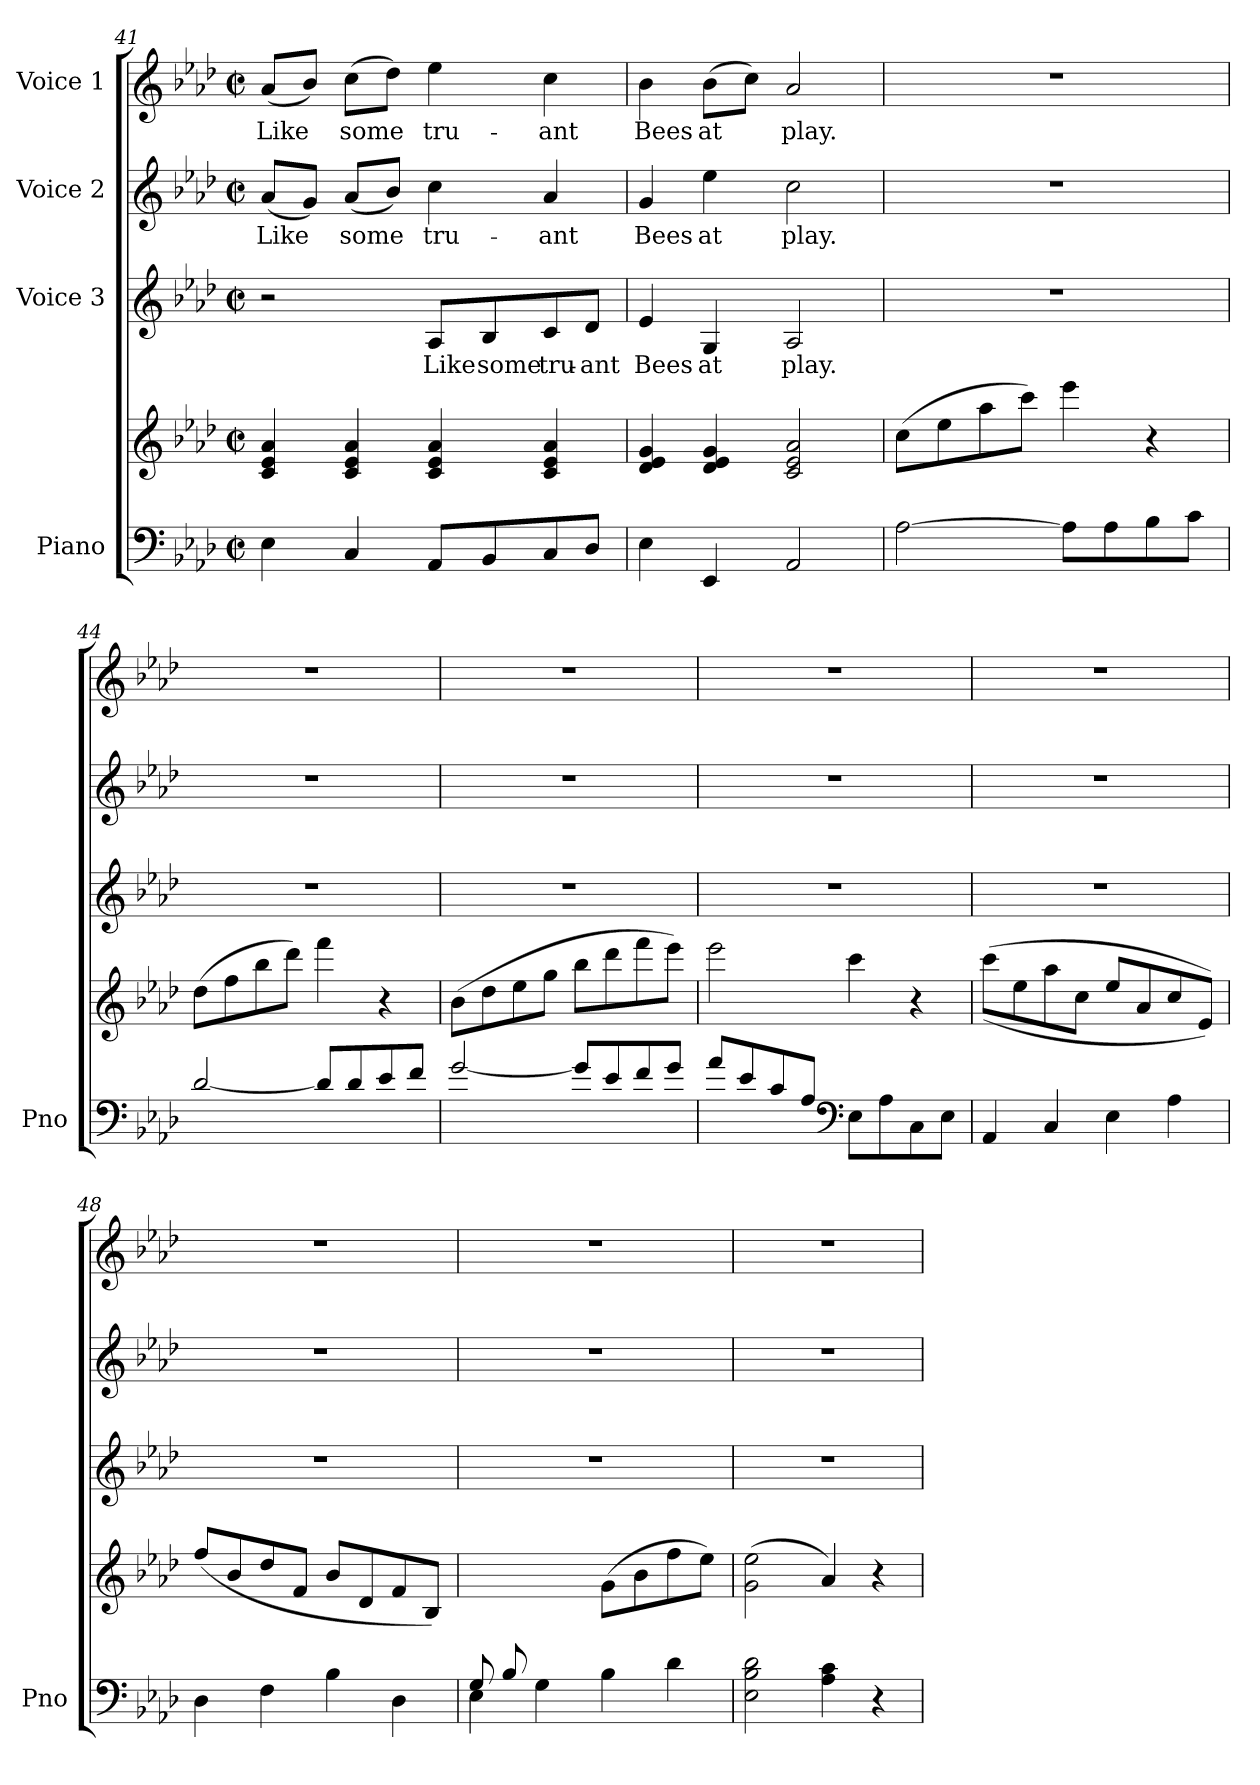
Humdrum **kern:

**kern	**kern	**kern	**text	**kern	**text	**kern	**text
*part4	*part4	*part3	*part3	*part2	*part2	*part1	*part1
*staff5	*staff4	*staff3	*staff3	*staff2	*staff2	*staff1	*staff1
*I"Piano	*	*I"Voice 3	*	*I"Voice 2	*	*I"Voice 1	*
*I'Pno	*	*	*	*	*	*	*
*clefF4	*clefG2	*clefG2	*	*clefG2	*	*clefG2	*
*k[b-e-a-d-]	*k[b-e-a-d-]	*k[b-e-a-d-]	*	*k[b-e-a-d-]	*	*k[b-e-a-d-]	*
*M2/2	*M2/2	*M2/2	*	*M2/2	*	*M2/2	*
*met(c|)	*met(c|)	*met(c|)	*	*met(c|)	*	*met(c|)	*
=41	=41	=41	=41	=41	=41	=41	=41
4E-\	4c/ 4e-/ 4a-/	2r	.	(8a-/L	Like	(8a-/L	Like
.	.	.	.	8g/J)	.	8b-/J)	.
4C/	4c/ 4e-/ 4a-/	.	.	(8a-/L	some	(8cc\L	some
.	.	.	.	8b-/J)	.	8dd-\J)	.
8AA-/L	4c/ 4e-/ 4a-/	8A-/L	Like	4cc\	tru-	4ee-\	tru-
8BB-/	.	8B-/	some	.	.	.	.
8C/	4c/ 4e-/ 4a-/	8c/	tru-	4a-/	-ant	4cc\	-ant
8D-/J	.	8d-/J	-ant	.	.	.	.
=42	=42	=42	=42	=42	=42	=42	=42
4E-\	4d-/ 4e-/ 4g/	4e-/	Bees	4g/	Bees	4b-\	Bees
4EE-/	4d-/ 4e-/ 4g/	4G/	at	4ee-\	at	(8b-\L	at
.	.	.	.	.	.	8cc\J)	.
2AA-/	2c/ 2e-/ 2a-/	2A-/	play.	2cc\	play.	2a-/	play.
=43	=43	=43	=43	=43	=43	=43	=43
[2A-\	(8cc\L	1r	.	1r	.	1r	.
.	8ee-\	.	.	.	.	.	.
.	8aa-\	.	.	.	.	.	.
.	8ccc\J)	.	.	.	.	.	.
8A-\L]	4eee-\	.	.	.	.	.	.
8A-\	.	.	.	.	.	.	.
8B-\	4r	.	.	.	.	.	.
8c\J	.	.	.	.	.	.	.
=44	=44	=44	=44	=44	=44	=44	=44
[2d-/	(8dd-\L	1r	.	1r	.	1r	.
.	8ff\	.	.	.	.	.	.
.	8bb-\	.	.	.	.	.	.
.	8ddd-\J)	.	.	.	.	.	.
8d-/L]	4fff\	.	.	.	.	.	.
8d-/	.	.	.	.	.	.	.
8e-/	4r	.	.	.	.	.	.
8f/J	.	.	.	.	.	.	.
=45	=45	=45	=45	=45	=45	=45	=45
[<2g/	(8b-\L	1r	.	1r	.	1r	.
.	8dd-\	.	.	.	.	.	.
.	8ee-\	.	.	.	.	.	.
.	8gg\J	.	.	.	.	.	.
8g/L]	8bb-\L	.	.	.	.	.	.
8e-/	8ddd-\	.	.	.	.	.	.
8f/	8fff\	.	.	.	.	.	.
8g/J	8eee-\J)	.	.	.	.	.	.
=46	=46	=46	=46	=46	=46	=46	=46
8a-/L	2eee-\	1r	.	1r	.	1r	.
8e-/	.	.	.	.	.	.	.
8c/	.	.	.	.	.	.	.
8A-/J	.	.	.	.	.	.	.
*clefF4	*	*	*	*	*	*	*
8E-\L	4ccc\	.	.	.	.	.	.
8A-\	.	.	.	.	.	.	.
8C\	4r	.	.	.	.	.	.
8E-\J	.	.	.	.	.	.	.
=47	=47	=47	=47	=47	=47	=47	=47
4AA-/	((8ccc\L	1r	.	1r	.	1r	.
.	8ee-\	.	.	.	.	.	.
4C/	8aa-\	.	.	.	.	.	.
.	8cc\J	.	.	.	.	.	.
4E-\	8ee-/L	.	.	.	.	.	.
.	8a-/	.	.	.	.	.	.
4A-\	8cc/	.	.	.	.	.	.
.	8e-/J))	.	.	.	.	.	.
=48	=48	=48	=48	=48	=48	=48	=48
4D-\	(8ff/L	1r	.	1r	.	1r	.
.	8b-/	.	.	.	.	.	.
4F\	8dd-/	.	.	.	.	.	.
.	8f/J	.	.	.	.	.	.
4B-\	8b-/L	.	.	.	.	.	.
.	8d-/	.	.	.	.	.	.
4D-\	8f/	.	.	.	.	.	.
.	8B-/J)	.	.	.	.	.	.
=49	=49	=49	=49	=49	=49	=49	=49
*^	*	*	*	*	*	*	*
(8G/L	4E-\	4ryy	1r	.	1r	.	1r	.
8B-/	.	.	.	.	.	.	.	.
2.ryy	4G\	8d-\	.	.	.	.	.	.
.	.	8e-\J)	.	.	.	.	.	.
.	4B-\	(8g\L	.	.	.	.	.	.
.	.	8b-\	.	.	.	.	.	.
.	4d-\	8ff\	.	.	.	.	.	.
.	.	8ee-\J)	.	.	.	.	.	.
*v	*v	*	*	*	*	*	*	*
=50	=50	=50	=50	=50	=50	=50	=50
2E-\ 2B-\ 2d-\	(2g\ 2ee-\	1r	.	1r	.	1r	.
4A-\ 4c\	4a-/)	.	.	.	.	.	.
4r	4r	.	.	.	.	.	.
=	=	=	=	=	=	=	=
*-	*-	*-	*-	*-	*-	*-	*-
